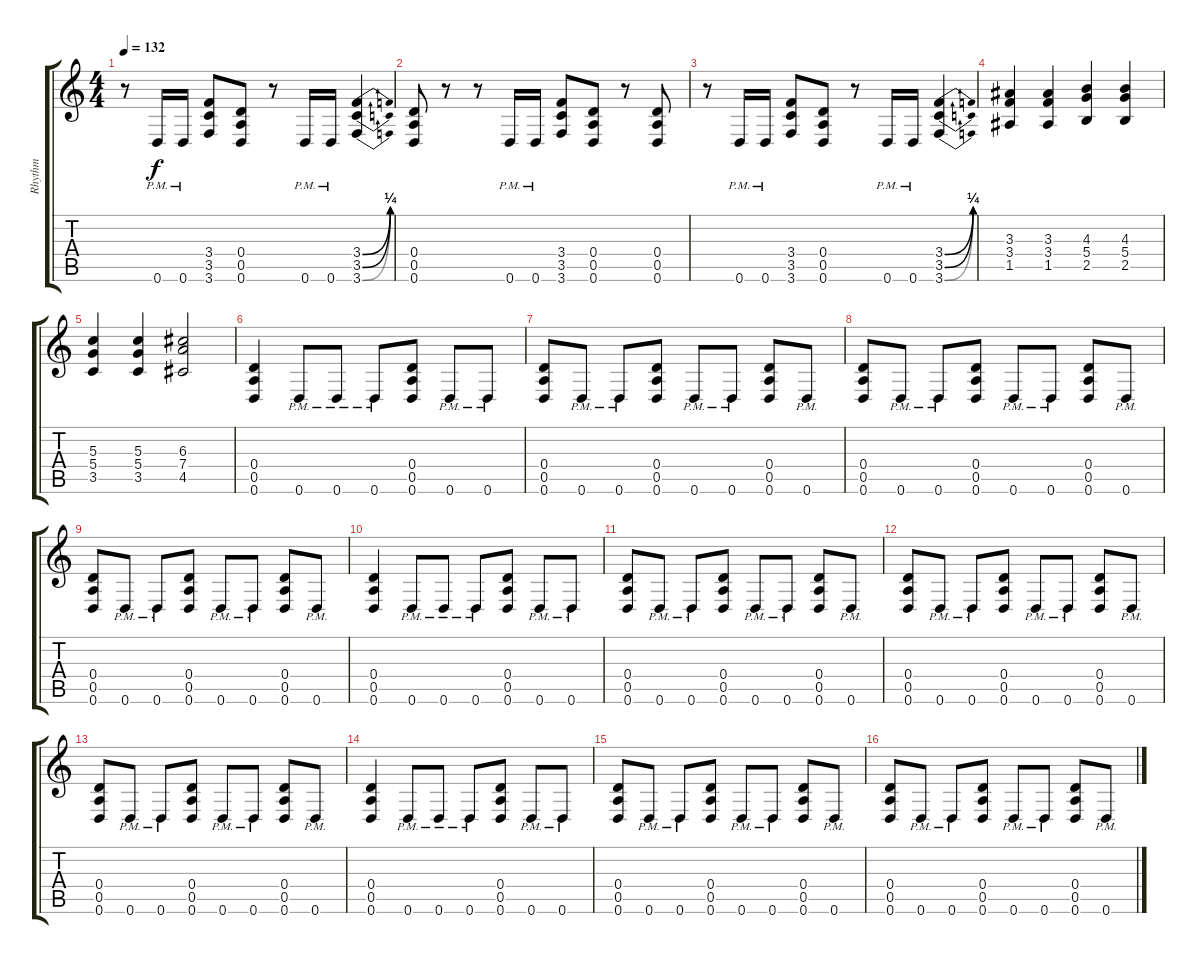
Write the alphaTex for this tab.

\track ("Rhythm" "Rhythm") {instrument distortionguitar}
\staff {score tabs}
\tuning (E4 B3 G3 D3 A2 D2) {hide}
\ts (4 4)
\tempo 132
\clef g2
\ks c
r.8{dy f} 0.6{pm}.16 0.6{pm}.16 (3.4 3.5 3.6).8 (0.4 0.5 0.6).8 r.8 0.6{pm}.16 0.6{pm}.16 (3.4{be (bend 0 0 60 1)} 3.5{be (bend 0 0 60 1)} 3.6{be (bend 0 0 60 1)}).4 |
(0.4 0.5 0.6).8 r.8 r.8 0.6{pm}.16 0.6{pm}.16 (3.4 3.5 3.6).8 (0.4 0.5 0.6).8 r.8 (0.4 0.5 0.6).8 |
r.8 0.6{pm}.16 0.6{pm}.16 (3.4 3.5 3.6).8 (0.4 0.5 0.6).8 r.8 0.6{pm}.16 0.6{pm}.16 (3.4{be (bend 0 0 60 1)} 3.5{be (bend 0 0 60 1)} 3.6{be (bend 0 0 60 1)}).4 |
(3.3 3.4 1.5).4 (3.3 3.4 1.5).4 (4.3 5.4 2.5).4 (4.3 5.4 2.5).4 |
(5.3 5.4 3.5).4 (5.3 5.4 3.5).4 (6.3 7.4 4.5).2 |
(0.4 0.5 0.6).4 0.6{pm}.8 0.6{pm}.8 0.6{pm}.8 (0.4 0.5 0.6).8 0.6{pm}.8 0.6{pm}.8 |
(0.4 0.5 0.6).8 0.6{pm}.8 0.6{pm}.8 (0.4 0.5 0.6).8 0.6{pm}.8 0.6{pm}.8 (0.4 0.5 0.6).8 0.6{pm}.8 |
(0.4 0.5 0.6).8 0.6{pm}.8 0.6{pm}.8 (0.4 0.5 0.6).8 0.6{pm}.8 0.6{pm}.8 (0.4 0.5 0.6).8 0.6{pm}.8 |
(0.4 0.5 0.6).8 0.6{pm}.8 0.6{pm}.8 (0.4 0.5 0.6).8 0.6{pm}.8 0.6{pm}.8 (0.4 0.5 0.6).8 0.6{pm}.8 |
(0.4 0.5 0.6).4 0.6{pm}.8 0.6{pm}.8 0.6{pm}.8 (0.4 0.5 0.6).8 0.6{pm}.8 0.6{pm}.8 |
(0.4 0.5 0.6).8 0.6{pm}.8 0.6{pm}.8 (0.4 0.5 0.6).8 0.6{pm}.8 0.6{pm}.8 (0.4 0.5 0.6).8 0.6{pm}.8 |
(0.4 0.5 0.6).8 0.6{pm}.8 0.6{pm}.8 (0.4 0.5 0.6).8 0.6{pm}.8 0.6{pm}.8 (0.4 0.5 0.6).8 0.6{pm}.8 |
(0.4 0.5 0.6).8 0.6{pm}.8 0.6{pm}.8 (0.4 0.5 0.6).8 0.6{pm}.8 0.6{pm}.8 (0.4 0.5 0.6).8 0.6{pm}.8 |
(0.4 0.5 0.6).4 0.6{pm}.8 0.6{pm}.8 0.6{pm}.8 (0.4 0.5 0.6).8 0.6{pm}.8 0.6{pm}.8 |
(0.4 0.5 0.6).8 0.6{pm}.8 0.6{pm}.8 (0.4 0.5 0.6).8 0.6{pm}.8 0.6{pm}.8 (0.4 0.5 0.6).8 0.6{pm}.8 |
(0.4 0.5 0.6).8 0.6{pm}.8 0.6{pm}.8 (0.4 0.5 0.6).8 0.6{pm}.8 0.6{pm}.8 (0.4 0.5 0.6).8 0.6{pm}.8
